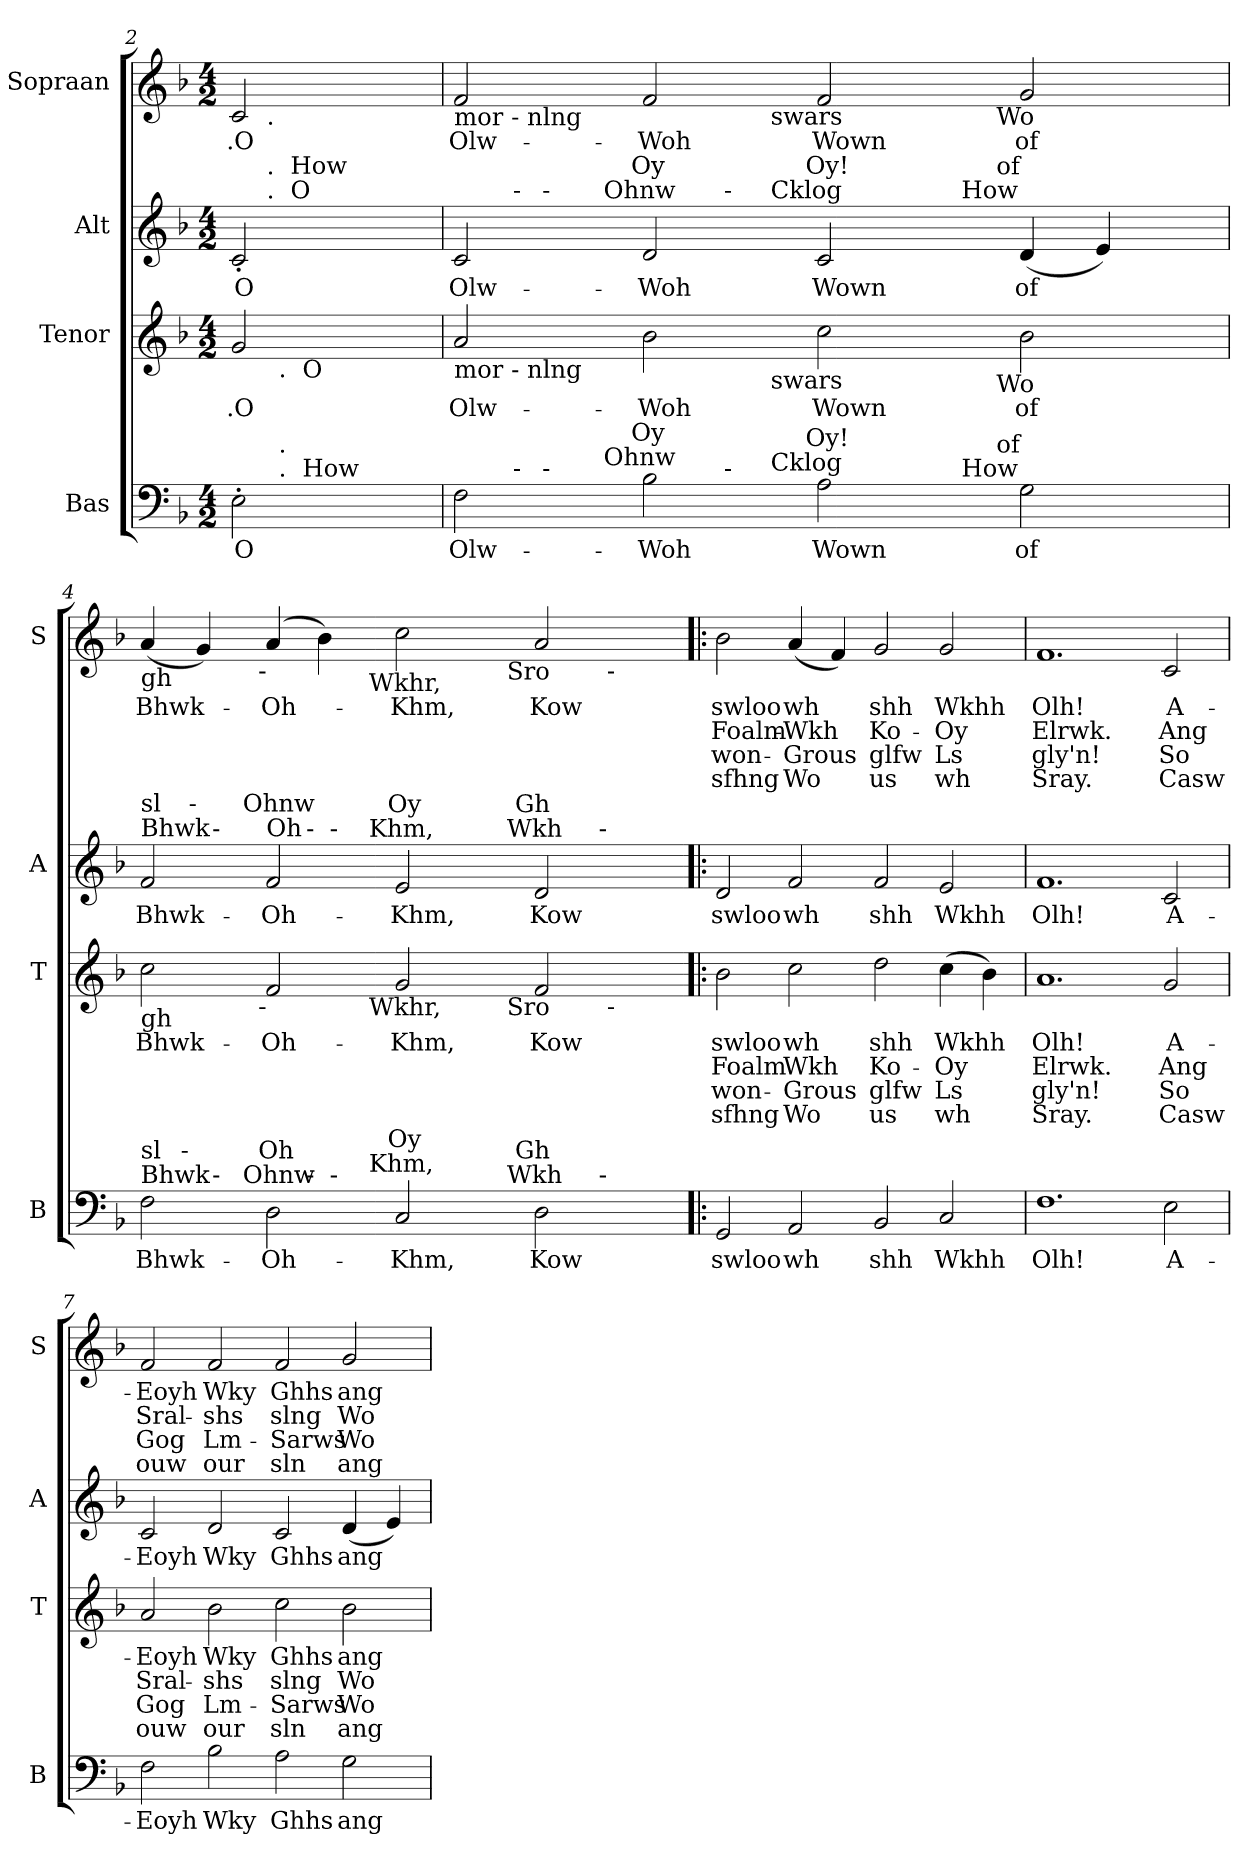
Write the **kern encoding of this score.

**kern	**text	**kern	**text	**text	**text	**text	**kern	**text	**kern	**text	**text	**text	**text
*part4	*part4	*part3	*part3	*part3	*part3	*part3	*part2	*part2	*part1	*part1	*part1	*part1	*part1
*staff4	*staff4	*staff3	*staff3	*staff3	*staff3	*staff3	*staff2	*staff2	*staff1	*staff1	*staff1	*staff1	*staff1
*I"Bas	*	*I"Tenor	*	*	*	*	*I"Alt	*	*I"Sopraan	*	*	*	*
*I'B	*	*I'T	*	*	*	*	*I'A	*	*I'S	*	*	*	*
!!LO:PB:g=z
*stria5	*	*stria5	*	*	*	*	*stria5	*	*stria5	*	*	*	*
*clefF4	*	*	*	*	*	*	*clefG2	*	*clefG2	*	*	*	*
*k[b-]	*	*k[b-]	*	*	*	*	*k[b-]	*	*k[b-]	*	*	*	*
*F:	*	*F:	*	*	*	*	*F:	*	*F:	*	*	*	*
*M4/2	*	*M4/2	*	*	*	*	*M4/2	*	*M4/2	*	*	*	*
=2	=2	=2	=2	=2	=2	=2	=2	=2	=2	=2	=2	=2	=2
!	!LO:LY:b:cj	!	!LO:LY:b:rj	!	!	!	!	!LO:LY:b:cj	!	!LO:LY:b:rj	!	!	!
*^	*	*^	*	*	*	*	*^	*	*^	*	*	*	*
*	*^	*	*	*^	*	*	*	*	*	*^	*	*	*	*	*	*	*
2E<'<\	16..ryy	8ryy	O	2g/	16..ryy	8ryy	.O	.	.	.	2c<'</	16.ryy	8ryy	O	2c</	16.ryy	.O	.	.	.
!	!	!	!	!	!	!	!	!	!	!	!	!	!	!	!	!LO:TX:b:t=.	!	!	!	!
!	!	!	!	!	!	!	!	!	!	!	!	!LO:TX:a:t=.	!	!	!	!	!	!	!	!
!	!	!	!	!	!	!	!	!	!	!	!	!LO:TX:a:t=.	!	!	!	!	!	!	!	!
.	.	.	.	.	.	.	.	.	.	.	.	4ryy	.	.	.	4ryy	.	.	.	.
!	!	!	!	!	!LO:TX:b:t=.	!	!	!	!	!	!	!	!	!	!	!	!	!	!	!
!	!LO:TX:a:t=.	!	!	!	!	!	!	!	!	!	!	!	!	!	!	!	!	!	!	!
!	!LO:TX:a:t=.	!	!	!	!	!	!	!	!	!	!	!	!	!	!	!	!	!	!	!
.	4ryy	.	.	.	4ryy	.	.	.	.	.	.	.	.	.	.	.	.	.	.	.
!	!	!	!	!	!	!	!	!	!	!	!	!	!LO:TX:a:t=O	!	!	!	!	!	!	!
!	!	!	!	!	!	!	!	!	!	!	!	!	!LO:TX:a:t=How	!	!	!	!	!	!	!
.	.	64ryy	.	.	.	64ryy	.	.	.	.	.	.	4.ryy	.	.	.	.	.	.	.
!	!	!	!	!	!	!LO:TX:b:t=O	!	!	!	!	!	!	!	!	!	!	!	!	!	!
!	!	!LO:TX:a:t=How	!	!	!	!	!	!	!	!	!	!	!	!	!	!	!	!	!	!
.	.	4ryy	.	.	.	4ryy	.	.	.	.	.	.	.	.	.	.	.	.	.	.
.	.	.	.	.	.	.	.	.	.	.	.	8ryy	.	.	.	8ryy	.	.	.	.
.	8ryy	.	.	.	8ryy	.	.	.	.	.	.	.	.	.	.	.	.	.	.	.
.	.	16..ryy	.	.	.	16..ryy	.	.	.	.	.	.	.	.	.	.	.	.	.	.
.	.	.	.	.	.	.	.	.	.	.	.	32ryy	.	.	.	32ryy	.	.	.	.
.	64ryy	.	.	.	64ryy	.	.	.	.	.	.	.	.	.	.	.	.	.	.	.
=3	=3	=3	=3	=3	=3	=3	=3	=3	=3	=3	=3	=3	=3	=3	=3	=3	=3	=3	=3	=3
!	!	!	!	!	!	!	!	!	!	!	!	!	!	!	!LO:TX:b:t=mor - nlng	!	!	!	!	!
!	!	!	!	!	!	!	!	!	!	!	!LO:TX:a:t=Ko	!	!	!	!	!	!	!	!	!
!	!	!	!	!	!	!	!	!	!	!	!LO:TX:a:t=sl	!	!	!	!	!	!	!	!	!
!	!	!	!	!LO:TX:b:t=mor - nlng	!	!	!	!	!	!	!	!	!	!	!	!	!	!	!	!
!LO:TX:a:t=Ko	!	!	!	!	!	!	!	!	!	!	!	!	!	!	!	!	!	!	!	!
!LO:TX:a:t=sl	!	!	!	!	!	!	!	!	!	!	!	!	!	!	!	!	!	!	!	!
!	!	!	!LO:LY:b:cj	!	!	!	!LO:LY:b:cj	!	!	!	!	!	!	!LO:LY:b:cj	!	!	!LO:LY:b:cj	!	!	!
*^	*	*^	*	*	*	*	*	*	*	*	*^	*	*^	*	*	*^	*	*	*	*
*	*	*	*	*^	*	*	*	*	*	*	*	*	*	*	*	*	*^	*	*	*	*	*	*	*	*
*	*	*	*	*	*^	*	*	*	*	*	*	*	*	*	*	*	*	*	*^	*	*	*	*	*	*	*	*
*	*	*	*	*	*	*^	*	*	*	*	*	*	*	*	*	*	*	*	*	*	*^	*	*	*	*	*	*	*	*
*	*	*	*	*	*	*	*^	*	*	*	*	*	*	*	*	*	*	*	*	*	*	*	*^	*	*	*	*	*	*	*	*
*	*	*	*	*	*	*	*	*^	*	*	*	*	*	*	*	*	*	*	*	*	*	*	*	*	*^	*	*	*	*	*	*	*	*
2F\	8..ryy	4ryy	4ryy	4ryy	2ryy	2ryy	2ryy	1ryy	1ryy	Olw-	2a/	2ryy	1ryy	Olw-	.	.	.	2c/	8..ryy	4ryy	4ryy	4ryy	2ryy	2ryy	2ryy	1ryy	1ryy	Olw-	2f/	2ryy	1ryy	Olw-	.	.	.
!	!	!	!	!	!	!	!	!	!	!	!	!	!	!	!	!	!	!	!LO:TX:a:t=-	!	!	!	!	!	!	!	!	!	!	!	!	!	!	!	!
!	!LO:TX:a:t=-	!	!	!	!	!	!	!	!	!	!	!	!	!	!	!	!	!	!	!	!	!	!	!	!	!	!	!	!	!	!	!	!	!	!
.	1ryy	.	.	.	.	.	.	.	.	.	.	.	.	.	.	.	.	.	1ryy	.	.	.	.	.	.	.	.	.	.	.	.	.	.	.	.
.	.	64ryy	8ryy	8...ryy	.	.	.	.	.	.	.	.	.	.	.	.	.	.	.	64ryy	8ryy	8...ryy	.	.	.	.	.	.	.	.	.	.	.	.	.
!	!	!	!	!	!	!	!	!	!	!	!	!	!	!	!	!	!	!	!	!LO:TX:a:t=-	!	!	!	!	!	!	!	!	!	!	!	!	!	!	!
!	!	!LO:TX:a:t=-	!	!	!	!	!	!	!	!	!	!	!	!	!	!	!	!	!	!	!	!	!	!	!	!	!	!	!	!	!	!	!	!	!
.	.	1ryy	.	.	.	.	.	.	.	.	.	.	.	.	.	.	.	.	.	1ryy	.	.	.	.	.	.	.	.	.	.	.	.	.	.	.
.	.	.	32.ryy	.	.	.	.	.	.	.	.	.	.	.	.	.	.	.	.	.	32.ryy	.	.	.	.	.	.	.	.	.	.	.	.	.	.
!	!	!	!	!	!	!	!	!	!	!	!	!	!	!	!	!	!	!	!	!	!LO:TX:a:t=Ohnw	!	!	!	!	!	!	!	!	!	!	!	!	!	!
!	!	!	!LO:TX:a:t=Ohnw	!	!	!	!	!	!	!	!	!	!	!	!	!	!	!	!	!	!	!	!	!	!	!	!	!	!	!	!	!	!	!	!
.	.	.	1ryy	.	.	.	.	.	.	.	.	.	.	.	.	.	.	.	.	.	1ryy	.	.	.	.	.	.	.	.	.	.	.	.	.	.
!	!	!	!	!	!	!	!	!	!	!	!	!	!	!	!	!	!	!	!	!	!	!LO:TX:a:t=Oy	!	!	!	!	!	!	!	!	!	!	!	!	!
!	!	!	!	!LO:TX:a:t=Oy	!	!	!	!	!	!	!	!	!	!	!	!	!	!	!	!	!	!	!	!	!	!	!	!	!	!	!	!	!	!	!
.	.	.	.	1ryy	.	.	.	.	.	.	.	.	.	.	.	.	.	.	.	.	.	1ryy	.	.	.	.	.	.	.	.	.	.	.	.	.
!	!	!	!	!	!	!	!	!	!	!LO:LY:b:cj	!	!	!	!LO:LY:b:cj	!	!	!	!	!	!	!	!	!	!	!	!	!	!LO:LY:b:cj	!	!	!	!LO:LY:b:cj	!	!	!
2B-\	.	.	.	.	4ryy	4ryy	4ryy	.	.	-Woh	2b-\	4ryy	.	-Woh	.	.	.	2d/	.	.	.	.	4ryy	4ryy	4ryy	.	.	-Woh	2f/	4ryy	.	-Woh	.	.	.
.	.	.	.	.	32ryy	8ryy	8...ryy	.	.	.	.	8ryy	.	.	.	.	.	.	.	.	.	.	32ryy	8ryy	8...ryy	.	.	.	.	8ryy	.	.	.	.	.
!	!	!	!	!	!	!	!	!	!	!	!	!	!	!	!	!	!	!	!	!	!	!	!LO:TX:a:t=-	!	!	!	!	!	!	!	!	!	!	!	!
!	!	!	!	!	!LO:TX:a:t=-	!	!	!	!	!	!	!	!	!	!	!	!	!	!	!	!	!	!	!	!	!	!	!	!	!	!	!	!	!	!
.	.	.	.	.	1ryy	.	.	.	.	.	.	.	.	.	.	.	.	.	.	.	.	.	1ryy	.	.	.	.	.	.	.	.	.	.	.	.
.	.	.	.	.	.	64ryy	.	.	.	.	.	64ryy	.	.	.	.	.	.	.	.	.	.	.	64ryy	.	.	.	.	.	64ryy	.	.	.	.	.
!	!	!	!	!	!	!	!	!	!	!	!	!	!	!	!	!	!	!	!	!	!	!	!	!	!	!	!	!	!	!LO:TX:b:t=swars	!	!	!	!	!
!	!	!	!	!	!	!	!	!	!	!	!	!	!	!	!	!	!	!	!	!	!	!	!	!LO:TX:a:t=Cklog	!	!	!	!	!	!	!	!	!	!	!
!	!	!	!	!	!	!	!	!	!	!	!	!LO:TX:b:t=swars	!	!	!	!	!	!	!	!	!	!	!	!	!	!	!	!	!	!	!	!	!	!	!
!	!	!	!	!	!	!LO:TX:a:t=Cklog	!	!	!	!	!	!	!	!	!	!	!	!	!	!	!	!	!	!	!	!	!	!	!	!	!	!	!	!	!
.	.	.	.	.	.	1ryy	.	.	.	.	.	1ryy	.	.	.	.	.	.	.	.	.	.	.	1ryy	.	.	.	.	.	1ryy	.	.	.	.	.
!	!	!	!	!	!	!	!	!	!	!	!	!	!	!	!	!	!	!	!	!	!	!	!	!	!LO:TX:a:t=Oy!	!	!	!	!	!	!	!	!	!	!
!	!	!	!	!	!	!	!LO:TX:a:t=Oy!	!	!	!	!	!	!	!	!	!	!	!	!	!	!	!	!	!	!	!	!	!	!	!	!	!	!	!	!
.	.	.	.	.	.	.	1ryy	.	.	.	.	.	.	.	.	.	.	.	.	.	.	.	.	.	1ryy	.	.	.	.	.	.	.	.	.	.
!	!	!	!	!	!	!	!	!	!	!LO:LY:b:cj	!	!	!	!LO:LY:b:cj	!	!	!	!	!	!	!	!	!	!	!	!	!	!LO:LY:b:cj	!	!	!	!LO:LY:b:cj	!	!	!
2A\	.	.	.	.	.	.	.	4ryy	4...ryy	Wown	2cc\	.	4...ryy	Wown	.	.	.	2c/	.	.	.	.	.	.	.	4ryy	4...ryy	Wown	2f/	.	4...ryy	Wown	.	.	.
.	2ryy	.	.	.	.	.	.	.	.	.	.	.	.	.	.	.	.	.	2ryy	.	.	.	.	.	.	.	.	.	.	.	.	.	.	.	.
.	.	.	.	.	.	.	.	8ryy	.	.	.	.	.	.	.	.	.	.	.	.	.	.	.	.	.	8ryy	.	.	.	.	.	.	.	.	.
.	.	2ryy	.	.	.	.	.	.	.	.	.	.	.	.	.	.	.	.	.	2ryy	.	.	.	.	.	.	.	.	.	.	.	.	.	.	.
.	.	.	.	.	.	.	.	32ryy	.	.	.	.	.	.	.	.	.	.	.	.	.	.	.	.	.	32ryy	.	.	.	.	.	.	.	.	.
!	!	!	!	!	!	!	!	!	!	!	!	!	!	!	!	!	!	!	!	!	!	!	!	!	!	!LO:TX:a:t=How	!	!	!	!	!	!	!	!	!
!	!	!	!	!	!	!	!	!LO:TX:a:t=How	!	!	!	!	!	!	!	!	!	!	!	!	!	!	!	!	!	!	!	!	!	!	!	!	!	!	!
.	.	.	.	.	.	.	.	2ryy	.	.	.	.	.	.	.	.	.	.	.	.	.	.	.	.	.	2ryy	.	.	.	.	.	.	.	.	.
.	.	.	2ryy	.	.	.	.	.	.	.	.	.	.	.	.	.	.	.	.	.	2ryy	.	.	.	.	.	.	.	.	.	.	.	.	.	.
!	!	!	!	!	!	!	!	!	!	!	!	!	!	!	!	!	!	!	!	!	!	!	!	!	!	!	!	!	!	!	!LO:TX:b:t=Wo	!	!	!	!
!	!	!	!	!	!	!	!	!	!	!	!	!	!	!	!	!	!	!	!	!	!	!	!	!	!	!	!LO:TX:a:t=of	!	!	!	!	!	!	!	!
!	!	!	!	!	!	!	!	!	!	!	!	!	!LO:TX:b:t=Wo	!	!	!	!	!	!	!	!	!	!	!	!	!	!	!	!	!	!	!	!	!	!
!	!	!	!	!	!	!	!	!	!LO:TX:a:t=of	!	!	!	!	!	!	!	!	!	!	!	!	!	!	!	!	!	!	!	!	!	!	!	!	!	!
.	.	.	.	.	.	.	.	.	2ryy	.	.	.	2ryy	.	.	.	.	.	.	.	.	.	.	.	.	.	2ryy	.	.	.	2ryy	.	.	.	.
.	.	.	.	2ryy	.	.	.	.	.	.	.	.	.	.	.	.	.	.	.	.	.	2ryy	.	.	.	.	.	.	.	.	.	.	.	.	.
!	!	!	!	!	!	!	!	!	!	!LO:LY:b:cj	!	!	!	!LO:LY:b:cj	!	!	!	!	!	!	!	!	!	!	!	!	!	!LO:LY:b:cj	!	!	!	!LO:LY:b:cj	!	!	!
2G\	.	.	.	.	.	.	.	.	.	of	2b-\	.	.	of	.	.	.	(<4d/	.	.	.	.	.	.	.	.	.	of	2g/	.	.	of	.	.	.
.	4ryy	.	.	.	.	.	.	.	.	.	.	.	.	.	.	.	.	.	4ryy	.	.	.	.	.	.	.	.	.	.	.	.	.	.	.	.
.	.	.	.	.	.	.	.	.	.	.	.	.	.	.	.	.	.	4e/)	.	.	.	.	.	.	.	.	.	.	.	.	.	.	.	.	.
.	.	8...ryy	.	.	.	.	.	.	.	.	.	.	.	.	.	.	.	.	.	8...ryy	.	.	.	.	.	.	.	.	.	.	.	.	.	.	.
.	.	.	.	.	8..ryy	.	.	.	.	.	.	.	.	.	.	.	.	.	.	.	.	.	8..ryy	.	.	.	.	.	.	.	.	.	.	.	.
.	.	.	.	.	.	16..ryy	.	.	.	.	.	16..ryy	.	.	.	.	.	.	.	.	.	.	.	16..ryy	.	.	.	.	.	16..ryy	.	.	.	.	.
.	.	.	.	.	.	.	.	16.ryy	.	.	.	.	.	.	.	.	.	.	.	.	.	.	.	.	.	16.ryy	.	.	.	.	.	.	.	.	.
.	.	.	16ryy	.	.	.	.	.	.	.	.	.	.	.	.	.	.	.	.	.	16ryy	.	.	.	.	.	.	.	.	.	.	.	.	.	.
.	32ryy	.	.	.	.	.	.	.	32ryy	.	.	.	32ryy	.	.	.	.	.	32ryy	.	.	.	.	.	.	.	32ryy	.	.	.	32ryy	.	.	.	.
.	.	.	64ryy	64ryy	.	.	64ryy	.	.	.	.	.	.	.	.	.	.	.	.	.	64ryy	64ryy	.	.	64ryy	.	.	.	.	.	.	.	.	.	.
=4	=4	=4	=4	=4	=4	=4	=4	=4	=4	=4	=4	=4	=4	=4	=4	=4	=4	=4	=4	=4	=4	=4	=4	=4	=4	=4	=4	=4	=4	=4	=4	=4	=4	=4	=4
!	!	!	!	!	!	!	!	!	!	!	!	!	!	!	!	!	!	!	!	!	!	!	!	!	!	!	!	!	!LO:TX:b:t=gh	!	!	!	!	!	!
!	!	!	!	!	!	!	!	!	!	!	!	!	!	!	!	!	!	!LO:TX:a:t=Bhwk	!	!	!	!	!	!	!	!	!	!	!	!	!	!	!	!	!
!	!	!	!	!	!	!	!	!	!	!	!	!	!	!	!	!	!	!LO:TX:a:t=sl	!	!	!	!	!	!	!	!	!	!	!	!	!	!	!	!	!
!	!	!	!	!	!	!	!	!	!	!	!LO:TX:b:t=gh	!	!	!	!	!	!	!	!	!	!	!	!	!	!	!	!	!	!	!	!	!	!	!	!
!LO:TX:a:t=Bhwk	!	!	!	!	!	!	!	!	!	!	!	!	!	!	!	!	!	!	!	!	!	!	!	!	!	!	!	!	!	!	!	!	!	!	!
!LO:TX:a:t=sl	!	!	!	!	!	!	!	!	!	!	!	!	!	!	!	!	!	!	!	!	!	!	!	!	!	!	!	!	!	!	!	!	!	!	!
!	!	!	!	!	!	!	!	!	!	!LO:LY:b:cj	!	!	!	!LO:LY:b:cj	!	!	!	!	!	!	!	!	!	!	!	!	!	!LO:LY:b:cj	!	!	!	!LO:LY:b:cj	!	!	!
*	*	*	*	*	*	*	*	*	*^	*	*	*^	*^	*	*	*	*	*	*	*	*	*	*	*	*	*	*	*	*	*^	*^	*	*	*	*
*	*	*	*	*	*	*	*	*	*	*	*	*	*	*	*	*	*	*	*	*	*	*	*	*	*	*	*	*	*	*	*	*	*	*	*	*	*	*	*	*
2F\	8..ryy	4ryy	4..ryy	4ryy	2ryy	2ryy	2ryy	2ryy	1ryy	1ryy	Bhwk-	2cc\	4ryy	2ryy	1ryy	1ryy	Bhwk-	.	.	.	2f/	8...ryy	4ryy	4..ryy	2ryy	2ryy	2ryy	2ryy	1ryy	1ryy	Bhwk-	(<4a/	4ryy	2ryy	1ryy	1ryy	Bhwk-	.	.	.
!	!LO:TX:a:t=-	!	!	!	!	!	!	!	!	!	!	!	!	!	!	!	!	!	!	!	!	!	!	!	!	!	!	!	!	!	!	!	!	!	!	!	!	!	!	!
.	1ryy	.	.	.	.	.	.	.	.	.	.	.	.	.	.	.	.	.	.	.	.	.	.	.	.	.	.	.	.	.	.	.	.	.	.	.	.	.	.	.
!	!	!	!	!	!	!	!	!	!	!	!	!	!	!	!	!	!	!	!	!	!	!LO:TX:a:t=-	!	!	!	!	!	!	!	!	!	!	!	!	!	!	!	!	!	!
.	.	.	.	.	.	.	.	.	.	.	.	.	.	.	.	.	.	.	.	.	.	1ryy	.	.	.	.	.	.	.	.	.	.	.	.	.	.	.	.	.	.
.	.	32.ryy	.	8...ryy	.	.	.	.	.	.	.	.	8...ryy	.	.	.	.	.	.	.	.	.	32.ryy	.	.	.	.	.	.	.	.	4g/)	8...ryy	.	.	.	.	.	.	.
!	!	!	!	!	!	!	!	!	!	!	!	!	!	!	!	!	!	!	!	!	!	!	!LO:TX:a:t=-	!	!	!	!	!	!	!	!	!	!	!	!	!	!	!	!	!
!	!	!LO:TX:a:t=-	!	!	!	!	!	!	!	!	!	!	!	!	!	!	!	!	!	!	!	!	!	!	!	!	!	!	!	!	!	!	!	!	!	!	!	!	!	!
.	.	1ryy	.	.	.	.	.	.	.	.	.	.	.	.	.	.	.	.	.	.	.	.	1ryy	.	.	.	.	.	.	.	.	.	.	.	.	.	.	.	.	.
!	!	!	!	!	!	!	!	!	!	!	!	!	!	!	!	!	!	!	!	!	!	!	!	!LO:TX:a:t=Ohnw	!	!	!	!	!	!	!	!	!	!	!	!	!	!	!	!
!	!	!	!LO:TX:a:t=Ohnw	!	!	!	!	!	!	!	!	!	!	!	!	!	!	!	!	!	!	!	!	!	!	!	!	!	!	!	!	!	!	!	!	!	!	!	!	!
.	.	.	1ryy	.	.	.	.	.	.	.	.	.	.	.	.	.	.	.	.	.	.	.	.	1ryy	.	.	.	.	.	.	.	.	.	.	.	.	.	.	.	.
!	!	!	!	!	!	!	!	!	!	!	!	!	!	!	!	!	!	!	!	!	!	!	!	!	!	!	!	!	!	!	!	!	!LO:TX:b:t=-	!	!	!	!	!	!	!
!	!	!	!	!	!	!	!	!	!	!	!	!	!LO:TX:b:t=-	!	!	!	!	!	!	!	!	!	!	!	!	!	!	!	!	!	!	!	!	!	!	!	!	!	!	!
!	!	!	!	!LO:TX:a:t=Oh	!	!	!	!	!	!	!	!	!	!	!	!	!	!	!	!	!	!	!	!	!	!	!	!	!	!	!	!	!	!	!	!	!	!	!	!
.	.	.	.	1ryy	.	.	.	.	.	.	.	.	1ryy	.	.	.	.	.	.	.	.	.	.	.	.	.	.	.	.	.	.	.	1ryy	.	.	.	.	.	.	.
!	!	!	!	!	!	!	!	!	!	!	!	!	!	!	!	!	!	!	!	!	!LO:TX:a:t=Oh	!	!	!	!	!	!	!	!	!	!	!	!	!	!	!	!	!	!	!
!	!	!	!	!	!	!	!	!	!	!	!LO:LY:b:cj	!	!	!	!	!	!LO:LY:b:cj	!	!	!	!	!	!	!	!	!	!	!	!	!	!LO:LY:b:cj	!	!	!	!	!	!LO:LY:b:cj	!	!	!
2D\	.	.	.	.	8..ryy	4ryy	4ryy	4ryy	.	.	-Oh-	2f/	.	4ryy	.	.	-Oh-	.	.	.	2f/	.	.	.	8..ryy	4ryy	4ryy	4ryy	.	.	-Oh-	(>4a/	.	4ryy	.	.	-Oh-	.	.	.
!	!	!	!	!	!	!	!	!	!	!	!	!	!	!	!	!	!	!	!	!	!	!	!	!	!LO:TX:a:t=-	!	!	!	!	!	!	!	!	!	!	!	!	!	!	!
!	!	!	!	!	!LO:TX:a:t=-	!	!	!	!	!	!	!	!	!	!	!	!	!	!	!	!	!	!	!	!	!	!	!	!	!	!	!	!	!	!	!	!	!	!	!
.	.	.	.	.	1ryy	.	.	.	.	.	.	.	.	.	.	.	.	.	.	.	.	.	.	.	1ryy	.	.	.	.	.	.	.	.	.	.	.	.	.	.	.
.	.	.	.	.	.	32ryy	8ryy	8...ryy	.	.	.	.	.	8ryy	.	.	.	.	.	.	.	.	.	.	.	32ryy	8ryy	8...ryy	.	.	.	4b-\)	.	8ryy	.	.	.	.	.	.
!	!	!	!	!	!	!	!	!	!	!	!	!	!	!	!	!	!	!	!	!	!	!	!	!	!	!LO:TX:a:t=-	!	!	!	!	!	!	!	!	!	!	!	!	!	!
!	!	!	!	!	!	!LO:TX:a:t=-	!	!	!	!	!	!	!	!	!	!	!	!	!	!	!	!	!	!	!	!	!	!	!	!	!	!	!	!	!	!	!	!	!	!
.	.	.	.	.	.	1ryy	.	.	.	.	.	.	.	.	.	.	.	.	.	.	.	.	.	.	.	1ryy	.	.	.	.	.	.	.	.	.	.	.	.	.	.
.	.	.	.	.	.	.	32.ryy	.	.	.	.	.	.	32.ryy	.	.	.	.	.	.	.	.	.	.	.	.	32.ryy	.	.	.	.	.	.	32.ryy	.	.	.	.	.	.
!	!	!	!	!	!	!	!	!	!	!	!	!	!	!	!	!	!	!	!	!	!	!	!	!	!	!	!	!	!	!	!	!	!	!LO:TX:b:t=Wkhr,	!	!	!	!	!	!
!	!	!	!	!	!	!	!	!	!	!	!	!	!	!	!	!	!	!	!	!	!	!	!	!	!	!	!LO:TX:a:t=Khm,	!	!	!	!	!	!	!	!	!	!	!	!	!
!	!	!	!	!	!	!	!	!	!	!	!	!	!	!LO:TX:b:t=Wkhr,	!	!	!	!	!	!	!	!	!	!	!	!	!	!	!	!	!	!	!	!	!	!	!	!	!	!
!	!	!	!	!	!	!	!LO:TX:a:t=Khm,	!	!	!	!	!	!	!	!	!	!	!	!	!	!	!	!	!	!	!	!	!	!	!	!	!	!	!	!	!	!	!	!	!
.	.	.	.	.	.	.	1ryy	.	.	.	.	.	.	1ryy	.	.	.	.	.	.	.	.	.	.	.	.	1ryy	.	.	.	.	.	.	1ryy	.	.	.	.	.	.
!	!	!	!	!	!	!	!	!	!	!	!	!	!	!	!	!	!	!	!	!	!	!	!	!	!	!	!	!LO:TX:a:t=Oy	!	!	!	!	!	!	!	!	!	!	!	!
!	!	!	!	!	!	!	!	!LO:TX:a:t=Oy	!	!	!	!	!	!	!	!	!	!	!	!	!	!	!	!	!	!	!	!	!	!	!	!	!	!	!	!	!	!	!	!
.	.	.	.	.	.	.	.	1ryy	.	.	.	.	.	.	.	.	.	.	.	.	.	.	.	.	.	.	.	1ryy	.	.	.	.	.	.	.	.	.	.	.	.
!	!	!	!	!	!	!	!	!	!	!	!LO:LY:b:cj	!	!	!	!	!	!LO:LY:b:cj	!	!	!	!	!	!	!	!	!	!	!	!	!	!LO:LY:b:cj	!	!	!	!	!	!LO:LY:b:cj	!	!	!
2C/	.	.	.	.	.	.	.	.	4ryy	2ryy	-Khm,	2g/	.	.	4..ryy	2ryy	-Khm,	.	.	.	2e/	.	.	.	.	.	.	.	4ryy	2ryy	-Khm,	2cc\	.	.	4..ryy	2ryy	-Khm,	.	.	.
.	2ryy	.	.	.	.	.	.	.	.	.	.	.	.	.	.	.	.	.	.	.	.	.	.	.	.	.	.	.	.	.	.	.	.	.	.	.	.	.	.	.
.	.	.	.	.	.	.	.	.	.	.	.	.	.	.	.	.	.	.	.	.	.	2ryy	.	.	.	.	.	.	.	.	.	.	.	.	.	.	.	.	.	.
.	.	.	.	.	.	.	.	.	8ryy	.	.	.	.	.	.	.	.	.	.	.	.	.	.	.	.	.	.	.	8ryy	.	.	.	.	.	.	.	.	.	.	.
.	.	2ryy	.	.	.	.	.	.	.	.	.	.	.	.	.	.	.	.	.	.	.	.	2ryy	.	.	.	.	.	.	.	.	.	.	.	.	.	.	.	.	.
.	.	.	.	.	.	.	.	.	16ryy	.	.	.	.	.	.	.	.	.	.	.	.	.	.	.	.	.	.	.	16ryy	.	.	.	.	.	.	.	.	.	.	.
!	!	!	!	!	!	!	!	!	!	!	!	!	!	!	!	!	!	!	!	!	!	!	!	!	!	!	!	!	!	!	!	!	!	!	!LO:TX:b:t=Sro	!	!	!	!	!
!	!	!	!	!	!	!	!	!	!	!	!	!	!	!	!	!	!	!	!	!	!	!	!	!LO:TX:a:t=Wkh	!	!	!	!	!	!	!	!	!	!	!	!	!	!	!	!
!	!	!	!	!	!	!	!	!	!	!	!	!	!	!	!LO:TX:b:t=Sro	!	!	!	!	!	!	!	!	!	!	!	!	!	!	!	!	!	!	!	!	!	!	!	!	!
!	!	!	!LO:TX:a:t=Wkh	!	!	!	!	!	!	!	!	!	!	!	!	!	!	!	!	!	!	!	!	!	!	!	!	!	!	!	!	!	!	!	!	!	!	!	!	!
.	.	.	2ryy	.	.	.	.	.	64ryy	.	.	.	.	.	2ryy	.	.	.	.	.	.	.	.	2ryy	.	.	.	.	64ryy	.	.	.	.	.	2ryy	.	.	.	.	.
!	!	!	!	!	!	!	!	!	!	!	!	!	!	!	!	!	!	!	!	!	!	!	!	!	!	!	!	!	!LO:TX:a:t=Gh	!	!	!	!	!	!	!	!	!	!	!
!	!	!	!	!	!	!	!	!	!LO:TX:a:t=Gh	!	!	!	!	!	!	!	!	!	!	!	!	!	!	!	!	!	!	!	!	!	!	!	!	!	!	!	!	!	!	!
.	.	.	.	.	.	.	.	.	2ryy	.	.	.	.	.	.	.	.	.	.	.	.	.	.	.	.	.	.	.	2ryy	.	.	.	.	.	.	.	.	.	.	.
.	.	.	.	2ryy	.	.	.	.	.	.	.	.	2ryy	.	.	.	.	.	.	.	.	.	.	.	.	.	.	.	.	.	.	.	2ryy	.	.	.	.	.	.	.
!	!	!	!	!	!	!	!	!	!	!	!LO:LY:b:cj	!	!	!	!	!	!LO:LY:b:cj	!	!	!	!	!	!	!	!	!	!	!	!	!	!LO:LY:b:cj	!	!	!	!	!	!LO:LY:b:cj	!	!	!
2D\	.	.	.	.	.	.	.	.	.	4ryy	Kow	2f/	.	.	.	4ryy	Kow	.	.	.	2d/	.	.	.	.	.	.	.	.	4ryy	Kow	2a/	.	.	.	4ryy	Kow	.	.	.
.	4ryy	.	.	.	4ryy	.	.	.	.	.	.	.	.	.	.	.	.	.	.	.	.	.	.	.	4ryy	.	.	.	.	.	.	.	.	.	.	.	.	.	.	.
.	.	.	.	.	.	.	.	.	.	.	.	.	.	.	.	.	.	.	.	.	.	4ryy	.	.	.	.	.	.	.	.	.	.	.	.	.	.	.	.	.	.
.	.	.	.	.	.	.	.	.	.	64ryy	.	.	.	.	.	32ryy	.	.	.	.	.	.	.	.	.	.	.	.	.	64ryy	.	.	.	.	.	32ryy	.	.	.	.
!	!	!	!	!	!	!	!	!	!	!	!	!	!	!	!	!	!	!	!	!	!	!	!	!	!	!	!	!	!	!LO:TX:a:t=-	!	!	!	!	!	!	!	!	!	!
!	!	!	!	!	!	!	!	!	!	!LO:TX:a:t=-	!	!	!	!	!	!	!	!	!	!	!	!	!	!	!	!	!	!	!	!	!	!	!	!	!	!	!	!	!	!
.	.	.	.	.	.	.	.	.	.	8...ryy	.	.	.	.	.	.	.	.	.	.	.	.	.	.	.	.	.	.	.	8...ryy	.	.	.	.	.	.	.	.	.	.
!	!	!	!	!	!	!	!	!	!	!	!	!	!	!	!	!	!	!	!	!	!	!	!	!	!	!	!	!	!	!	!	!	!	!	!	!LO:TX:b:t=-	!	!	!	!
!	!	!	!	!	!	!	!	!	!	!	!	!	!	!	!	!LO:TX:b:t=-	!	!	!	!	!	!	!	!	!	!	!	!	!	!	!	!	!	!	!	!	!	!	!	!
.	.	.	.	.	.	8..ryy	.	.	.	.	.	.	.	.	.	8..ryy	.	.	.	.	.	.	.	.	.	8..ryy	.	.	.	.	.	.	.	.	.	8..ryy	.	.	.	.
.	.	8ryy	.	.	.	.	.	.	.	.	.	.	.	.	.	.	.	.	.	.	.	.	8ryy	.	.	.	.	.	.	.	.	.	.	.	.	.	.	.	.	.
.	.	16ryy	.	.	.	.	16ryy	.	.	.	.	.	.	16ryy	.	.	.	.	.	.	.	.	16ryy	.	.	.	16ryy	.	.	.	.	.	.	16ryy	.	.	.	.	.	.
.	.	.	16ryy	.	.	.	.	.	.	.	.	.	.	.	16ryy	.	.	.	.	.	.	.	.	16ryy	.	.	.	.	.	.	.	.	.	.	16ryy	.	.	.	.	.
.	.	.	.	.	.	.	.	.	32.ryy	.	.	.	.	.	.	.	.	.	.	.	.	.	.	.	.	.	.	.	32.ryy	.	.	.	.	.	.	.	.	.	.	.
.	32ryy	.	.	.	32ryy	.	.	.	.	.	.	.	.	.	.	.	.	.	.	.	.	.	.	.	32ryy	.	.	.	.	.	.	.	.	.	.	.	.	.	.	.
.	.	64ryy	.	64ryy	.	.	64ryy	64ryy	.	.	.	.	64ryy	64ryy	.	.	.	.	.	.	.	64ryy	64ryy	.	.	.	64ryy	64ryy	.	.	.	.	64ryy	64ryy	.	.	.	.	.	.
!!LO:LB:g=z
=5!|:	=5!|:	=5!|:	=5!|:	=5!|:	=5!|:	=5!|:	=5!|:	=5!|:	=5!|:	=5!|:	=5!|:	=5!|:	=5!|:	=5!|:	=5!|:	=5!|:	=5!|:	=5!|:	=5!|:	=5!|:	=5!|:	=5!|:	=5!|:	=5!|:	=5!|:	=5!|:	=5!|:	=5!|:	=5!|:	=5!|:	=5!|:	=5!|:	=5!|:	=5!|:	=5!|:	=5!|:	=5!|:	=5!|:	=5!|:	=5!|:
!	!	!	!	!	!	!	!	!	!	!	!LO:LY:b:cj	!	!	!	!	!	!LO:LY:b:rj	!LO:LY:b:cj	!LO:LY:b:cj	!LO:LY:b:cj	!	!	!	!	!	!	!	!	!	!	!LO:LY:b:cj	!	!	!	!	!	!LO:LY:b:rj	!LO:LY:b:cj	!LO:LY:b:cj	!LO:LY:b:cj
*v	*v	*v	*v	*v	*v	*v	*v	*v	*v	*v	*	*	*	*	*	*	*	*	*	*	*v	*v	*v	*v	*v	*v	*v	*v	*v	*v	*	*v	*v	*v	*v	*v	*	*	*	*
*	*	*v	*v	*v	*v	*v	*	*	*	*	*	*	*	*	*	*	*
2GG/	swloo	2b-\	swloo	Foalm	won-	-sfhng	2d/	swloo	2b-\	swloo	Foalm-	-won-	-sfhng
!	!LO:LY:b:cj	!	!LO:LY:b:cj	!LO:LY:b:cj	!LO:LY:b:cj	!LO:LY:b:cj	!	!LO:LY:b:cj	!	!LO:LY:b	!LO:LY:b	!LO:LY:b	!LO:LY:b:cj
2AA/	wh	2cc\	wh	Wkh	Grous	Wo	2f/	wh	(<4a/	wh	Wkh	Grous	Wo
.	.	.	.	.	.	.	.	.	4f/)	.	.	.	.
!	!LO:LY:b:cj	!	!LO:LY:b:cj	!LO:LY:b:cj	!LO:LY:b:cj	!LO:LY:b:cj	!	!LO:LY:b:cj	!	!LO:LY:b:cj	!LO:LY:b:cj	!LO:LY:b:cj	!LO:LY:b:cj
2BB-/	shh	2dd\	shh	Ko-	-glfw	us	2f/	shh	2g/	shh	Ko-	-glfw	us
!	!LO:LY:b:cj	!	!LO:LY:b	!LO:LY:b:cj	!LO:LY:b:cj	!LO:LY:b	!	!LO:LY:b:cj	!	!LO:LY:b:cj	!LO:LY:b:cj	!LO:LY:b:cj	!LO:LY:b:cj
2C/	Wkhh	(>4cc\	Wkhh	Oy	Ls	wh	2e/	Wkhh	2g/	Wkhh	Oy	Ls	wh
.	.	4b-\)	.	.	.	.	.	.	.	.	.	.	.
=6	=6	=6	=6	=6	=6	=6	=6	=6	=6	=6	=6	=6	=6
!	!LO:LY:b:cj	!	!LO:LY:b:cj	!LO:LY:b:cj	!LO:LY:b:cj	!LO:LY:b:cj	!	!LO:LY:b:cj	!	!LO:LY:b:cj	!LO:LY:b:cj	!LO:LY:b:cj	!LO:LY:b:cj
1.F	Olh!	1.a	Olh!	Elrwk.	gly'n!	Sray.	1.f	Olh!	1.f	Olh!	Elrwk.	gly'n!	Sray.
!	!LO:LY:b:cj	!	!LO:LY:b:cj	!LO:LY:b:cj	!LO:LY:b:cj	!LO:LY:b:cj	!	!LO:LY:b:cj	!	!LO:LY:b:cj	!LO:LY:b:cj	!LO:LY:b:cj	!LO:LY:b:cj
2E\	A-	2g/	A-	-Ang	So	Casw	2c/	A-	2c/	A-	-Ang	So	Casw
=7	=7	=7	=7	=7	=7	=7	=7	=7	=7	=7	=7	=7	=7
!	!LO:LY:b:cj	!	!LO:LY:b:cj	!LO:LY:b:cj	!LO:LY:b:cj	!LO:LY:b:cj	!	!LO:LY:b:cj	!	!LO:LY:b:cj	!LO:LY:b:cj	!LO:LY:b:cj	!LO:LY:b:cj
2F\	-Eoyh	2a/	Eoyh	Sral-	-Gog	ouw	2c/	-Eoyh	2f/	Eoyh	Sral-	-Gog	ouw
!	!LO:LY:b:cj	!	!LO:LY:b:cj	!LO:LY:b:cj	!LO:LY:b:cj	!LO:LY:b:cj	!	!LO:LY:b:cj	!	!LO:LY:b:cj	!LO:LY:b:cj	!LO:LY:b:cj	!LO:LY:b:cj
2B-\	Wky	2b-\	Wky	shs	Lm-	-our	2d/	Wky	2f/	Wky	shs	Lm-	-our
!	!LO:LY:b:cj	!	!LO:LY:b:cj	!LO:LY:b:cj	!LO:LY:b:cj	!LO:LY:b:cj	!	!LO:LY:b:cj	!	!LO:LY:b:cj	!LO:LY:b:cj	!LO:LY:b:cj	!LO:LY:b:cj
2A\	Ghhs	2cc\	Ghhs	slng	Sarws	sln	2c/	Ghhs	2f/	Ghhs	slng	Sarws	sln
!	!LO:LY:b:cj	!	!LO:LY:b:cj	!LO:LY:b:cj	!LO:LY:b:cj	!LO:LY:b:cj	!	!LO:LY:b	!	!LO:LY:b:cj	!LO:LY:b:cj	!LO:LY:b:cj	!LO:LY:b:cj
2G\	ang	2b-\	ang	Wo	Wo	ang	(<4d/	ang	2g/	ang	Wo	Wo	ang
.	.	.	.	.	.	.	4e/)	.	.	.	.	.	.
=	=	=	=	=	=	=	=	=	=	=	=	=	=
*-	*-	*-	*-	*-	*-	*-	*-	*-	*-	*-	*-	*-	*-
